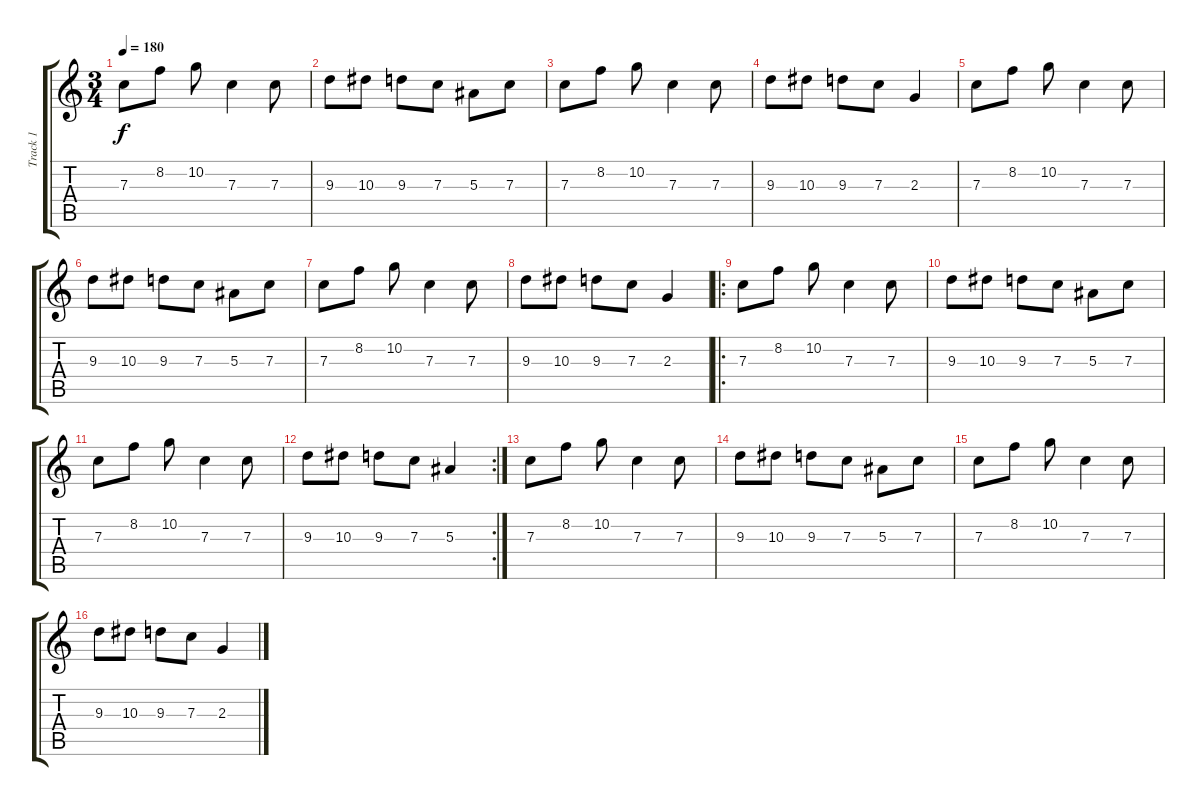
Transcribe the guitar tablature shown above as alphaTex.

\track ("Track 1" "Track 1") {instrument overdrivenguitar}
\staff {score tabs}
\tuning (D4 A3 F3 C3 G2 C2) {hide}
\ts (3 4)
\tempo 180
\clef g2
\ks c
7.3.8{dy f} 8.2.8 10.2.8 7.3.4 7.3.8 |
9.3.8 10.3.8 9.3.8 7.3.8 5.3.8 7.3.8 |
7.3.8 8.2.8 10.2.8 7.3.4 7.3.8 |
9.3.8 10.3.8 9.3.8 7.3.8 2.3.4 |
7.3.8 8.2.8 10.2.8 7.3.4 7.3.8 |
9.3.8 10.3.8 9.3.8 7.3.8 5.3.8 7.3.8 |
7.3.8 8.2.8 10.2.8 7.3.4 7.3.8 |
9.3.8 10.3.8 9.3.8 7.3.8 2.3.4 |
\ro
7.3.8{balance 10} 8.2.8 10.2.8 7.3.4 7.3.8 |
9.3.8 10.3.8 9.3.8 7.3.8 5.3.8 7.3.8 |
7.3.8 8.2.8 10.2.8 7.3.4 7.3.8 |
\rc 2
9.3.8 10.3.8 9.3.8 7.3.8 5.3.4 |
7.3.8 8.2.8 10.2.8 7.3.4 7.3.8 |
9.3.8 10.3.8 9.3.8 7.3.8 5.3.8 7.3.8 |
7.3.8 8.2.8 10.2.8 7.3.4 7.3.8 |
9.3.8 10.3.8 9.3.8 7.3.8 2.3.4
